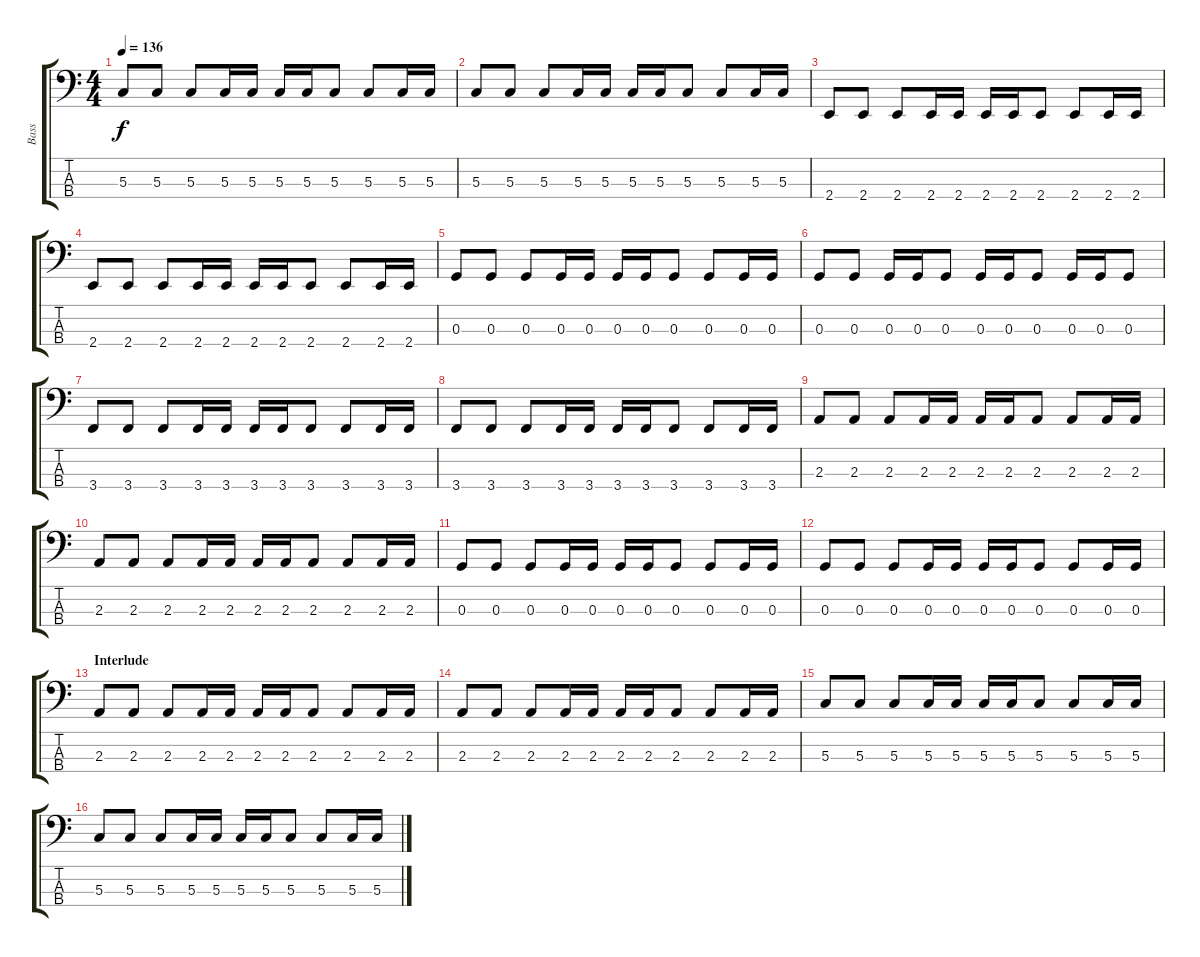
\track ("Bass" "Bass") {instrument electricbassfinger}
\staff {score tabs}
\tuning (F2 C2 G1 D1) {hide}
\ts (4 4)
\tempo 136
\clef f4
\ks c
5.3.8{dy f} 5.3.8 5.3.8 5.3.16 5.3.16 5.3.16 5.3.16 5.3.8 5.3.8 5.3.16 5.3.16 |
5.3.8 5.3.8 5.3.8 5.3.16 5.3.16 5.3.16 5.3.16 5.3.8 5.3.8 5.3.16 5.3.16 |
2.4.8 2.4.8 2.4.8 2.4.16 2.4.16 2.4.16 2.4.16 2.4.8 2.4.8 2.4.16 2.4.16 |
2.4.8 2.4.8 2.4.8 2.4.16 2.4.16 2.4.16 2.4.16 2.4.8 2.4.8 2.4.16 2.4.16 |
0.3.8 0.3.8 0.3.8 0.3.16 0.3.16 0.3.16 0.3.16 0.3.8 0.3.8 0.3.16 0.3.16 |
0.3.8 0.3.8 0.3.16 0.3.16 0.3.8 0.3.16 0.3.16 0.3.8 0.3.16 0.3.16 0.3.8 |
3.4.8 3.4.8 3.4.8 3.4.16 3.4.16 3.4.16 3.4.16 3.4.8 3.4.8 3.4.16 3.4.16 |
3.4.8 3.4.8 3.4.8 3.4.16 3.4.16 3.4.16 3.4.16 3.4.8 3.4.8 3.4.16 3.4.16 |
2.3.8 2.3.8 2.3.8 2.3.16 2.3.16 2.3.16 2.3.16 2.3.8 2.3.8 2.3.16 2.3.16 |
2.3.8 2.3.8 2.3.8 2.3.16 2.3.16 2.3.16 2.3.16 2.3.8 2.3.8 2.3.16 2.3.16 |
0.3.8 0.3.8 0.3.8 0.3.16 0.3.16 0.3.16 0.3.16 0.3.8 0.3.8 0.3.16 0.3.16 |
0.3.8 0.3.8 0.3.8 0.3.16 0.3.16 0.3.16 0.3.16 0.3.8 0.3.8 0.3.16 0.3.16 |
\section ("" "Interlude")
2.3.8 2.3.8 2.3.8 2.3.16 2.3.16 2.3.16 2.3.16 2.3.8 2.3.8 2.3.16 2.3.16 |
2.3.8 2.3.8 2.3.8 2.3.16 2.3.16 2.3.16 2.3.16 2.3.8 2.3.8 2.3.16 2.3.16 |
5.3.8 5.3.8 5.3.8 5.3.16 5.3.16 5.3.16 5.3.16 5.3.8 5.3.8 5.3.16 5.3.16 |
5.3.8 5.3.8 5.3.8 5.3.16 5.3.16 5.3.16 5.3.16 5.3.8 5.3.8 5.3.16 5.3.16
